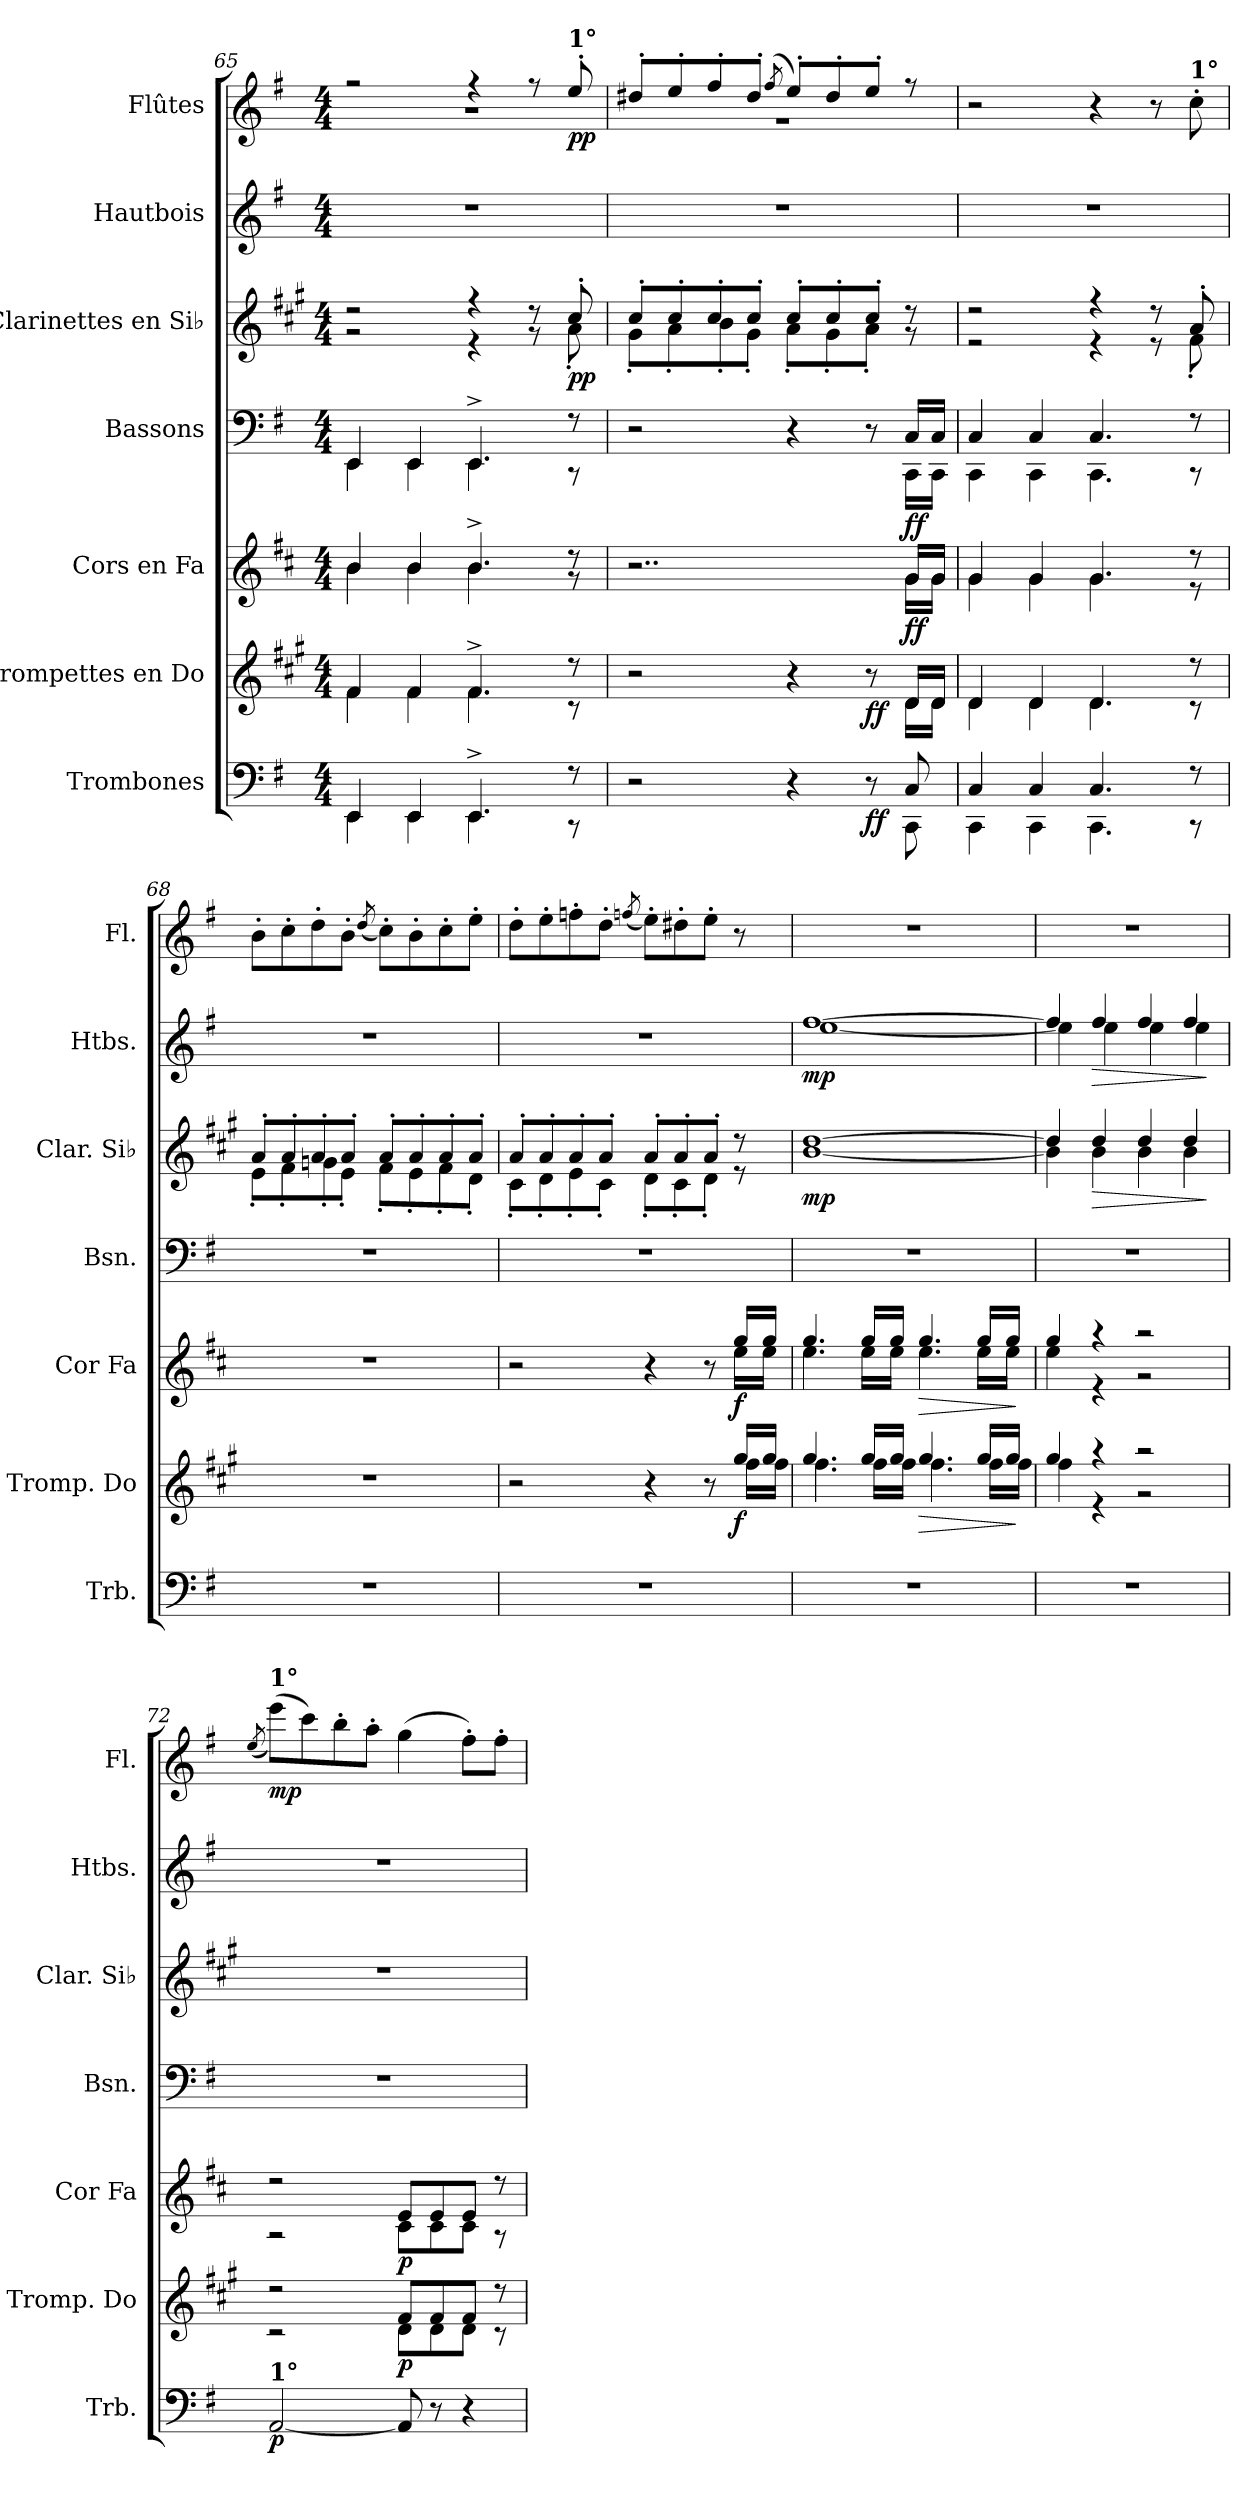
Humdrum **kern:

**kern	**dynam	**kern	**dynam	**kern	**dynam	**kern	**dynam	**kern	**dynam	**kern	**dynam	**kern	**dynam
*part7	*part7	*part6	*part6	*part5	*part5	*part4	*part4	*part3	*part3	*part2	*part2	*part1	*part1
*staff7	*staff7	*staff6	*staff6	*staff5	*staff5	*staff4	*staff4	*staff3	*staff3	*staff2	*staff2	*staff1	*staff1
*I"Trombones	*	*I"Trompettes en Do	*	*I"Cors en Fa	*	*I"Bassons	*	*I"Clarinettes en Si♭	*	*I"Hautbois	*	*I"Flûtes	*
*I'Trb.	*	*I'Tromp. Do	*	*I'Cor Fa	*	*I'Bsn.	*	*I'Clar. Si♭	*	*I'Htbs.	*	*I'Fl.	*
*clefF4	*	*clefG2	*	*clefG2	*	*clefF4	*	*clefG2	*	*clefG2	*	*clefG2	*
*	*	*ITrd1c2	*	*ITrd4c7	*	*	*	*ITrd1c2	*	*	*	*	*
*k[f#]	*	*k[f#]	*	*k[f#]	*	*k[f#]	*	*k[f#]	*	*k[f#]	*	*k[f#]	*
*M4/4	*	*M4/4	*	*M4/4	*	*M4/4	*	*M4/4	*	*M4/4	*	*M4/4	*
=65	=65	=65	=65	=65	=65	=65	=65	=65	=65	=65	=65	=65	=65
*^	*	*^	*	*^	*	*^	*	*^	*	*	*	*^	*
4EE/	4EE\	.	4e/	4e\	.	4e/	4e\	.	4EE/	4EE\	.	2r	2r	.	1r	.	2r	1r	.
4EE/	4EE\	.	4e/	4e\	.	4e/	4e\	.	4EE/	4EE\	.	.	.	.	.	.	.	.	.
4.EE^/	4.EE\	.	4.e^/	4.e\	.	4.e^/	4.e\	.	4.EE^/	4.EE\	.	4r	4r	.	.	.	4r	.	.
.	.	.	.	.	.	.	.	.	.	.	.	8r	8r	.	.	.	8r	.	.
!	!	!	!	!	!	!	!	!	!	!	!	!	!	!	!	!	!LO:TX:a:B:t=1°	!	!
!	!	!	!	!	!	!	!	!	!	!	!	!	!	!LO:DY:b	!	!	!	!	!LO:DY:b
8r	8r	.	8r	8r	.	8r	8r	.	8r	8r	.	8b'/	8g'\	pp	.	.	8ee'/	.	pp
=66	=66	=66	=66	=66	=66	=66	=66	=66	=66	=66	=66	=66	=66	=66	=66	=66	=66	=66	=66
2r	2..ryy	.	2r	2..ryy	.	2..r	2..ryy	.	2r	2..ryy	.	8b'/L	8f#'\L	.	1r	.	8dd#X'/L	1r	.
.	.	.	.	.	.	.	.	.	.	.	.	8b'/	8g'\	.	.	.	8ee'/	.	.
.	.	.	.	.	.	.	.	.	.	.	.	8b'/	8a'\	.	.	.	8ff#'/	.	.
.	.	.	.	.	.	.	.	.	.	.	.	8b'/J	8f#'\J	.	.	.	8dd#'/J	.	.
.	.	.	.	.	.	.	.	.	.	.	.	.	.	.	.	.	(>8qff#/	.	.
4r	.	.	4r	.	.	.	.	.	4r	.	.	8b'/L	8g'\L	.	.	.	8ee'/L)	.	.
.	.	.	.	.	.	.	.	.	.	.	.	8b'/	8f#'\	.	.	.	8dd#'/	.	.
!	!	!LO:DY:b	!	!	!LO:DY:b	!	!	!	!	!	!	!	!	!	!	!	!	!	!
8r	.	ff	8r	.	ff	.	.	.	8r	.	.	8b'/J	8g'\J	.	.	.	8ee'/J	.	.
!	!	!	!	!	!	!	!	!LO:DY:b	!	!	!LO:DY:b	!	!	!	!	!	!	!	!
8C/	8CC\	.	16c/LL	16c\LL	.	16c/LL	16c\LL	ff	16C/LL	16CC\LL	ff	8r	8r	.	.	.	8r	.	.
.	.	.	16c/JJ	16c\JJ	.	16c/JJ	16c\JJ	.	16C/JJ	16CC\JJ	.	.	.	.	.	.	.	.	.
*	*	*	*	*	*	*	*	*	*	*	*	*	*	*	*	*	*v	*v	*
=67	=67	=67	=67	=67	=67	=67	=67	=67	=67	=67	=67	=67	=67	=67	=67	=67	=67	=67
4C/	4CC\	.	4c/	4c\	.	4c/	4c\	.	4C/	4CC\	.	2r	2r	.	1r	.	2r	.
4C/	4CC\	.	4c/	4c\	.	4c/	4c\	.	4C/	4CC\	.	.	.	.	.	.	.	.
4.C/	4.CC\	.	4.c/	4.c\	.	4.c/	4.c\	.	4.C/	4.CC\	.	4r	4r	.	.	.	4r	.
.	.	.	.	.	.	.	.	.	.	.	.	8r	8r	.	.	.	8r	.
!	!	!	!	!	!	!	!	!	!	!	!	!	!	!	!	!	!LO:TX:a:B:t=1°	!
8r	8r	.	8r	8r	.	8r	8r	.	8r	8r	.	8g'/	8e'\	.	.	.	8cc'\	.
*v	*v	*	*	*	*	*v	*v	*	*v	*v	*	*	*	*	*	*	*	*
*	*	*v	*v	*	*	*	*	*	*	*	*	*	*	*	*
!!LO:PB:g=z
=68	=68	=68	=68	=68	=68	=68	=68	=68	=68	=68	=68	=68	=68	=68
1r	.	1r	.	1r	.	1r	.	8g'/L	8d'\L	.	1r	.	8b'\L	.
.	.	.	.	.	.	.	.	8g'/	8e'\	.	.	.	8cc'\	.
.	.	.	.	.	.	.	.	8g'/	8fn'\	.	.	.	8dd'\	.
.	.	.	.	.	.	.	.	8g'/J	8d'\J	.	.	.	8b'\J	.
.	.	.	.	.	.	.	.	.	.	.	.	.	(>8qdd/	.
.	.	.	.	.	.	.	.	8g'/L	8e'\L	.	.	.	8cc'\L)	.
.	.	.	.	.	.	.	.	8g'/	8d'\	.	.	.	8b'\	.
.	.	.	.	.	.	.	.	8g'/	8e'\	.	.	.	8cc'\	.
.	.	.	.	.	.	.	.	8g'/J	8c'\J	.	.	.	8ee'\J	.
=69	=69	=69	=69	=69	=69	=69	=69	=69	=69	=69	=69	=69	=69	=69
*	*	*^	*	*^	*	*	*	*	*	*	*	*	*	*
1r	.	2r	2..ryy	.	2r	2..ryy	.	1r	.	8g'/L	8B'\L	.	1r	.	8dd'\L	.
.	.	.	.	.	.	.	.	.	.	8g'/	8c'\	.	.	.	8ee'\	.
.	.	.	.	.	.	.	.	.	.	8g'/	8d'\	.	.	.	8ffn'\	.
.	.	.	.	.	.	.	.	.	.	8g'/J	8B'\J	.	.	.	8dd'\J	.
.	.	.	.	.	.	.	.	.	.	.	.	.	.	.	(8qffn/	.
.	.	4r	.	.	4r	.	.	.	.	8g'/L	8c'\L	.	.	.	8ee'\L)	.
.	.	.	.	.	.	.	.	.	.	8g'/	8B'\	.	.	.	8dd#X'\	.
.	.	8r	.	.	8r	.	.	.	.	8g'/J	8c'\J	.	.	.	8ee'\J	.
!	!	!	!	!LO:DY:b	!	!	!LO:DY:b	!	!	!	!	!	!	!	!	!
.	.	16ff#/LL	16ee\LL	f	16cc/LL	16a\LL	f	.	.	8r	8r	.	.	.	8r	.
.	.	16ff#/JJ	16ee\JJ	.	16cc/JJ	16a\JJ	.	.	.	.	.	.	.	.	.	.
=70	=70	=70	=70	=70	=70	=70	=70	=70	=70	=70	=70	=70	=70	=70	=70	=70
*	*	*	*	*	*	*	*	*	*	*	*	*	*^	*	*	*
!	!	!	!	!	!	!	!	!	!	!	!	!LO:DY:b	!	!	!LO:DY:b	!	!
1r	.	4.ff#/	4.ee\	.	4.cc/	4.a\	.	1r	.	[1cc	[1a	mp	[1ff#	[1ee	mp	1r	.
.	.	16ff#/LL	16ee\LL	.	16cc/LL	16a\LL	.	.	.	.	.	.	.	.	.	.	.
.	.	16ff#/JJ	16ee\JJ	.	16cc/JJ	16a\JJ	.	.	.	.	.	.	.	.	.	.	.
!	!	!	!	!LO:HP:b	!	!	!LO:HP:b	!	!	!	!	!	!	!	!	!	!
.	.	4.ff#/	4.ee\	>	4.cc/	4.a\	>	.	.	.	.	.	.	.	.	.	.
.	.	16ff#/LL	16ee\LL	.	16cc/LL	16a\LL	.	.	.	.	.	.	.	.	.	.	.
.	.	16ff#/JJ	16ee\JJ	.	16cc/JJ	16a\JJ	.	.	.	.	.	.	.	.	.	.	.
*	*	*v	*v	*	*	*	*	*	*	*v	*v	*	*v	*v	*	*	*
*	*	*	*	*v	*v	*	*	*	*	*	*	*	*	*
.	.	.	]	.	]	.	.	.	.	.	.	.	.
!!LO:PB:g=z
=71	=71	=71	=71	=71	=71	=71	=71	=71	=71	=71	=71	=71	=71
*	*	*^	*	*^	*	*	*	*^	*	*^	*	*	*
1r	.	4ff#/	4ee\	.	4cc/	4a\	.	1r	.	4cc/]	4a\]	.	4ff#/]	4ee\]	.	1r	.
!	!	!	!	!	!	!	!	!	!	!	!	!LO:HP:b	!	!	!LO:HP:b	!	!
.	.	4r	4r	.	4r	4r	.	.	.	4cc/	4a\	>	4ff#/	4ee\	>	.	.
.	.	2r	2r	.	2r	2r	.	.	.	4cc/	4a\	.	4ff#/	4ee\	.	.	.
.	.	.	.	.	.	.	.	.	.	4cc/	4a\	.	4ff#/	4ee\	.	.	.
*	*	*v	*v	*	*	*	*	*	*	*v	*v	*	*v	*v	*	*	*
*	*	*	*	*v	*v	*	*	*	*	*	*	*	*	*
.	.	.	.	.	.	.	.	.	]	.	]	.	.
=72	=72	=72	=72	=72	=72	=72	=72	=72	=72	=72	=72	=72	=72
.	.	.	.	.	.	.	.	.	.	.	.	(>8qee/	.
*	*	*^	*	*^	*	*	*	*	*	*	*	*	*
!	!	!	!	!	!	!	!	!	!	!	!	!	!	!LO:TX:a:B:t=1°	!
!LO:TX:a:B:t=1°	!	!	!	!	!	!	!	!	!	!	!	!	!	!	!
!	!LO:DY:b	!	!	!	!	!	!	!	!	!	!	!	!	!	!LO:DY:b
[2AA/	p	2r	2r	.	2r	2r	.	1r	.	1r	.	1r	.	(8eee\L)	mp
.	.	.	.	.	.	.	.	.	.	.	.	.	.	8ccc\)	.
.	.	.	.	.	.	.	.	.	.	.	.	.	.	8bb'\	.
.	.	.	.	.	.	.	.	.	.	.	.	.	.	8aa'\J	.
!	!	!	!	!LO:DY:b	!	!	!LO:DY:b	!	!	!	!	!	!	!	!
8AA/]	.	8e/L	8c\L	p	8A/L	8F#\L	p	.	.	.	.	.	.	(4gg\	.
8r	.	8e/	8c\	.	8A/	8F#\	.	.	.	.	.	.	.	.	.
4r	.	8e/J	8c\J	.	8A/J	8F#\J	.	.	.	.	.	.	.	8ff#'\L)	.
.	.	8r	8r	.	8r	8r	.	.	.	.	.	.	.	8ff#'\J	.
*	*	*v	*v	*	*	*	*	*	*	*	*	*	*	*	*
*	*	*	*	*v	*v	*	*	*	*	*	*	*	*	*
=	=	=	=	=	=	=	=	=	=	=	=	=	=
*-	*-	*-	*-	*-	*-	*-	*-	*-	*-	*-	*-	*-	*-
